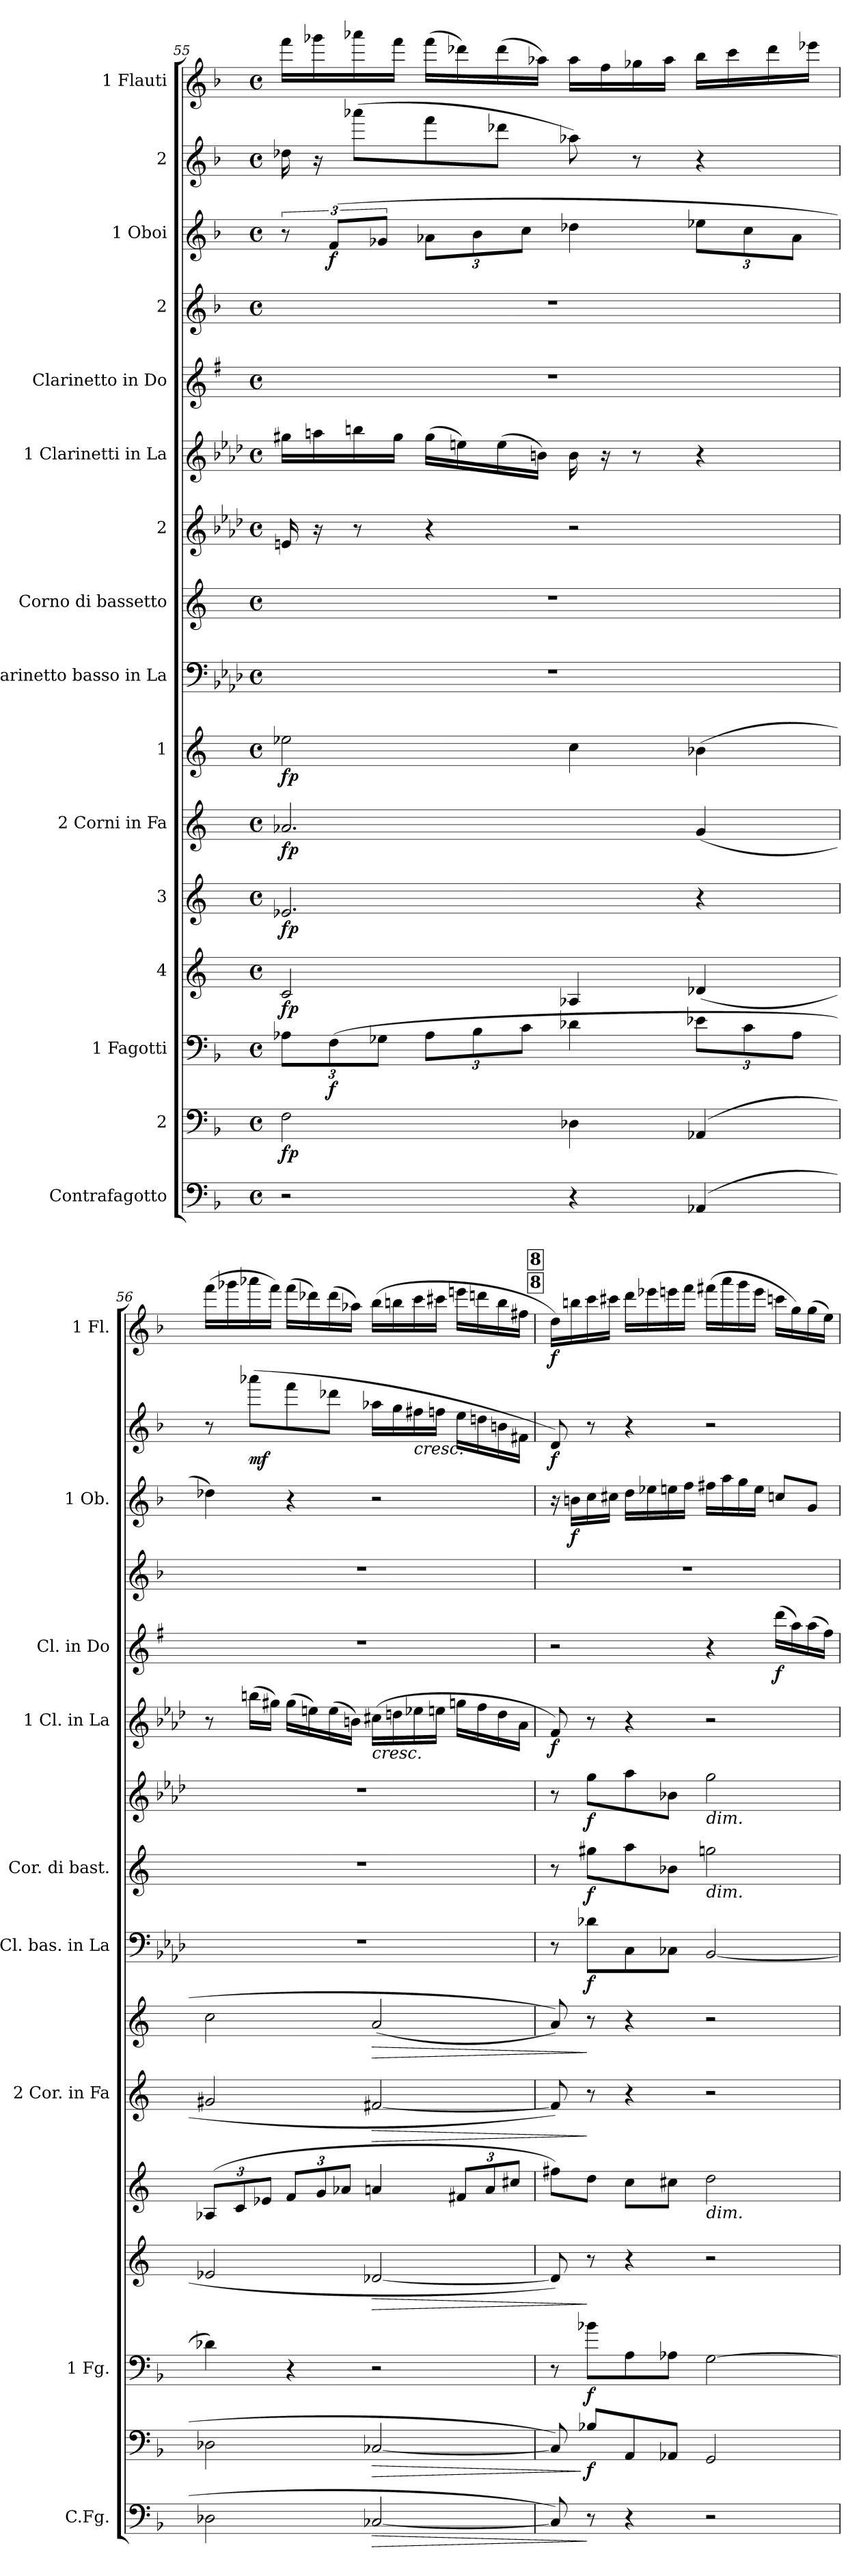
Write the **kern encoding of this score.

**kern	**dynam	**kern	**dynam	**kern	**dynam	**kern	**dynam	**kern	**dynam	**kern	**dynam	**kern	**dynam	**kern	**dynam	**kern	**dynam	**kern	**dynam	**kern	**dynam	**kern	**dynam	**kern	**kern	**dynam	**kern	**dynam	**kern	**dynam
*part16	*part16	*part15	*part15	*part14	*part14	*part13	*part13	*part12	*part12	*part11	*part11	*part10	*part10	*part9	*part9	*part8	*part8	*part7	*part7	*part6	*part6	*part5	*part5	*part4	*part3	*part3	*part2	*part2	*part1	*part1
*staff16	*staff16	*staff15	*staff15	*staff14	*staff14	*staff13	*staff13	*staff12	*staff12	*staff11	*staff11	*staff10	*staff10	*staff9	*staff9	*staff8	*staff8	*staff7	*staff7	*staff6	*staff6	*staff5	*staff5	*staff4	*staff3	*staff3	*staff2	*staff2	*staff1	*staff1
*I"Contrafagotto	*	*I"2	*	*I"1  Fagotti	*	*I"4	*	*I"3	*	*I"2  Corni in Fa	*	*I"1	*	*I"Clarinetto basso in La	*	*I"Corno di bassetto	*	*I"2	*	*I"1  Clarinetti in La	*	*I"Clarinetto in Do	*	*I"2	*I"1  Oboi	*	*I"2	*	*I"1  Flauti	*
*I'C.Fg.	*	*	*	*I'1  Fg.	*	*	*	*	*	*I'2  Cor. in Fa	*	*	*	*I'Cl. bas. in La	*	*I'Cor. di bast.	*	*	*	*I'1  Cl. in La	*	*I'Cl. in Do	*	*	*I'1  Ob.	*	*	*	*I'1  Fl.	*
*clefF4	*	*clefF4	*	*clefF4	*	*clefG2	*	*clefG2	*	*clefG2	*	*clefG2	*	*clefF4	*	*clefG2	*	*clefG2	*	*clefG2	*	*clefG2	*	*clefG2	*clefG2	*	*clefG2	*	*clefG2	*
*ITrd7c12	*	*	*	*	*	*ITrd4c7	*	*ITrd4c7	*	*ITrd4c7	*	*ITrd4c7	*	*ITrd2c3	*	*ITrd4c7	*	*ITrd2c3	*	*ITrd2c3	*	*ITrd1c2	*	*	*	*	*	*	*	*
*k[b-]	*	*k[b-]	*	*k[b-]	*	*k[b-]	*	*k[b-]	*	*k[b-]	*	*k[b-]	*	*k[b-]	*	*k[b-]	*	*k[b-]	*	*k[b-]	*	*k[b-]	*	*k[b-]	*k[b-]	*	*k[b-]	*	*k[b-]	*
*M4/4	*	*M4/4	*	*M4/4	*	*M4/4	*	*M4/4	*	*M4/4	*	*M4/4	*	*M4/4	*	*M4/4	*	*M4/4	*	*M4/4	*	*M4/4	*	*M4/4	*M4/4	*	*M4/4	*	*M4/4	*
*met(c)	*	*met(c)	*	*met(c)	*	*met(c)	*	*met(c)	*	*met(c)	*	*met(c)	*	*met(c)	*	*met(c)	*	*met(c)	*	*met(c)	*	*met(c)	*	*met(c)	*met(c)	*	*met(c)	*	*met(c)	*
*	*	*	*	*Xbrackettup	*	*	*	*	*	*	*	*	*	*	*	*	*	*	*	*	*	*	*	*	*	*	*	*	*	*
=55	=55	=55	=55	=55	=55	=55	=55	=55	=55	=55	=55	=55	=55	=55	=55	=55	=55	=55	=55	=55	=55	=55	=55	=55	=55	=55	=55	=55	=55	=55
!	!	!	!LO:DY:b	!	!	!	!LO:DY:b	!	!LO:DY:b	!	!LO:DY:b	!	!LO:DY:b	!	!	!	!	!	!	!	!	!	!	!	!	!	!	!	!	!
2r	.	2F\	fp	12A-X\L	.	2F/	fp	2.A-X/	fp	2.d-X/	fp	2a-X\	fp	1r	.	1r	.	16c#X/	.	16ee#X\LL	.	1r	.	1r	12r	.	16dd-X\	.	16fff\LL	.
.	.	.	.	.	.	.	.	.	.	.	.	.	.	.	.	.	.	16r	.	16ff#X\	.	.	.	.	.	.	16r	.	16ggg-X\	.
!	!	!	!	!	!LO:DY:b	!	!	!	!	!	!	!	!	!	!	!	!	!	!	!	!	!	!	!	!	!LO:DY:b	!	!	!	!
.	.	.	.	(12F\	f	.	.	.	.	.	.	.	.	.	.	.	.	.	.	.	.	.	.	.	(12f/L	f	.	.	.	.
.	.	.	.	.	.	.	.	.	.	.	.	.	.	.	.	.	.	8r	.	16gg#X\	.	.	.	.	.	.	(8aaa-X\L	.	16aaa-X\	.
.	.	.	.	12G-X\J	.	.	.	.	.	.	.	.	.	.	.	.	.	.	.	.	.	.	.	.	12g-X/J	.	.	.	.	.
.	.	.	.	.	.	.	.	.	.	.	.	.	.	.	.	.	.	.	.	16ee#\JJ	.	.	.	.	.	.	.	.	16fff\JJ	.
*	*	*	*	*	*	*	*	*	*	*	*	*	*	*	*	*	*	*	*	*	*	*	*	*	*Xbrackettup	*	*	*	*	*
.	.	.	.	12A-\L	.	.	.	.	.	.	.	.	.	.	.	.	.	4r	.	(16ee#\LL	.	.	.	.	12a-X\L	.	8fff\	.	(16fff\LL	.
.	.	.	.	.	.	.	.	.	.	.	.	.	.	.	.	.	.	.	.	16cc#X\)	.	.	.	.	.	.	.	.	16ddd-X\)	.
.	.	.	.	12B-\	.	.	.	.	.	.	.	.	.	.	.	.	.	.	.	.	.	.	.	.	12b-\	.	.	.	.	.
.	.	.	.	.	.	.	.	.	.	.	.	.	.	.	.	.	.	.	.	(16cc#\	.	.	.	.	.	.	8ddd-X\J	.	(16ddd-\	.
.	.	.	.	12c\J	.	.	.	.	.	.	.	.	.	.	.	.	.	.	.	.	.	.	.	.	12cc\J	.	.	.	.	.
.	.	.	.	.	.	.	.	.	.	.	.	.	.	.	.	.	.	.	.	16g#X\JJ)	.	.	.	.	.	.	.	.	16aa-X\JJ)	.
4r	.	4D-X\	.	4d-X\	.	4D-X/	.	.	.	.	.	4f\	.	.	.	.	.	2r	.	16g#\	.	.	.	.	4dd-X\	.	8aa-X\)	.	16aa-\LL	.
.	.	.	.	.	.	.	.	.	.	.	.	.	.	.	.	.	.	.	.	16r	.	.	.	.	.	.	.	.	16ff\	.
.	.	.	.	.	.	.	.	.	.	.	.	.	.	.	.	.	.	.	.	8r	.	.	.	.	.	.	8r	.	16gg-X\	.
.	.	.	.	.	.	.	.	.	.	.	.	.	.	.	.	.	.	.	.	.	.	.	.	.	.	.	.	.	16aa-\JJ	.
(4AAA-X/	.	(4AA-X/	.	12e-X\L	.	(4G-X/	.	4r	.	(4c/	.	(4e-X\	.	.	.	.	.	.	.	4r	.	.	.	.	12ee-X\L	.	4r	.	16bb-\LL	.
.	.	.	.	.	.	.	.	.	.	.	.	.	.	.	.	.	.	.	.	.	.	.	.	.	.	.	.	.	16ccc\	.
.	.	.	.	12c\	.	.	.	.	.	.	.	.	.	.	.	.	.	.	.	.	.	.	.	.	12cc\	.	.	.	.	.
.	.	.	.	.	.	.	.	.	.	.	.	.	.	.	.	.	.	.	.	.	.	.	.	.	.	.	.	.	16ddd-\	.
.	.	.	.	12A-\J	.	.	.	.	.	.	.	.	.	.	.	.	.	.	.	.	.	.	.	.	12a-\J	.	.	.	.	.
.	.	.	.	.	.	.	.	.	.	.	.	.	.	.	.	.	.	.	.	.	.	.	.	.	.	.	.	.	16eee-X\JJ	.
!!LO:PB:g=z
=56	=56	=56	=56	=56	=56	=56	=56	=56	=56	=56	=56	=56	=56	=56	=56	=56	=56	=56	=56	=56	=56	=56	=56	=56	=56	=56	=56	=56	=56	=56
*	*	*	*	*	*	*	*	*Xbrackettup	*	*	*	*	*	*	*	*	*	*	*	*	*	*	*	*	*	*	*	*	*	*
2DD-X\	.	2D-X\	.	4d-X\)	.	2A-X/	.	(12D-X/L	.	2c#X/	.	2f\	.	1r	.	1r	.	1r	.	8r	.	1r	.	1r	4dd-X\)	.	8r	.	(16fff\LL	.
.	.	.	.	.	.	.	.	.	.	.	.	.	.	.	.	.	.	.	.	.	.	.	.	.	.	.	.	.	16ggg-X\	.
.	.	.	.	.	.	.	.	12F/	.	.	.	.	.	.	.	.	.	.	.	.	.	.	.	.	.	.	.	.	.	.
!	!	!	!	!	!	!	!	!	!	!	!	!	!	!	!	!	!	!	!	!	!	!	!	!	!	!	!	!LO:DY:b	!	!
.	.	.	.	.	.	.	.	.	.	.	.	.	.	.	.	.	.	.	.	(16gg#X\LL	.	.	.	.	.	.	(8aaa-X\L	mf	16aaa-X\	.
.	.	.	.	.	.	.	.	12A-X/J	.	.	.	.	.	.	.	.	.	.	.	.	.	.	.	.	.	.	.	.	.	.
.	.	.	.	.	.	.	.	.	.	.	.	.	.	.	.	.	.	.	.	16ee#X\JJ)	.	.	.	.	.	.	.	.	16fff\JJ)	.
.	.	.	.	4r	.	.	.	12B-/L	.	.	.	.	.	.	.	.	.	.	.	(16ee#\LL	.	.	.	.	4r	.	8fff\	.	(16fff\LL	.
.	.	.	.	.	.	.	.	.	.	.	.	.	.	.	.	.	.	.	.	16cc#X\)	.	.	.	.	.	.	.	.	16ddd-X\)	.
.	.	.	.	.	.	.	.	12c/	.	.	.	.	.	.	.	.	.	.	.	.	.	.	.	.	.	.	.	.	.	.
.	.	.	.	.	.	.	.	.	.	.	.	.	.	.	.	.	.	.	.	(16cc#\	.	.	.	.	.	.	8ddd-X\J	.	(16ddd-\	.
.	.	.	.	.	.	.	.	12d-X/J	.	.	.	.	.	.	.	.	.	.	.	.	.	.	.	.	.	.	.	.	.	.
.	.	.	.	.	.	.	.	.	.	.	.	.	.	.	.	.	.	.	.	16g#X\JJ)	.	.	.	.	.	.	.	.	16aa-X\JJ)	.
!	!	!	!	!	!	!	!	!	!	!	!	!	!	!	!	!	!	!	!	!LO:TX:b:i:t=cresc.	!	!	!	!	!	!	!	!	!	!
!	!LO:HP:b	!	!LO:HP:b	!	!	!	!LO:HP:b	!	!	!	!LO:HP:b	!	!LO:HP:b	!	!	!	!	!	!	!	!	!	!	!	!	!	!	!	!	!
[2CC-X/	>	[2C-X/	>	2r	.	[2G-X/	>	4dn/	.	[2Bn/	>	(2d/	>	.	.	.	.	.	.	(16a#X\LL	.	.	.	.	2r	.	16aa-X\LL	.	(16bb-\LL	.
.	.	.	.	.	.	.	.	.	.	.	.	.	.	.	.	.	.	.	.	16bn\	.	.	.	.	.	.	16gg\	.	16bbn\	.
!	!	!	!	!	!	!	!	!	!	!	!	!	!	!	!	!	!	!	!	!	!	!	!	!	!	!	!LO:TX:b:i:t=cresc.	!	!	!
.	.	.	.	.	.	.	.	.	.	.	.	.	.	.	.	.	.	.	.	16ccn\	.	.	.	.	.	.	16ff#X\	.	16ccc\	.
.	.	.	.	.	.	.	.	.	.	.	.	.	.	.	.	.	.	.	.	16cc#X\JJ	.	.	.	.	.	.	16ffn\JJ	.	16ccc#X\JJ	.
.	.	.	.	.	.	.	.	12Bn/L	.	.	.	.	.	.	.	.	.	.	.	16een\LL	.	.	.	.	.	.	16ee\LL	.	16eeen\LL	.
.	.	.	.	.	.	.	.	.	.	.	.	.	.	.	.	.	.	.	.	16dd\	.	.	.	.	.	.	16ddn\	.	16dddn\	.
.	.	.	.	.	.	.	.	12d/	.	.	.	.	.	.	.	.	.	.	.	.	.	.	.	.	.	.	.	.	.	.
.	.	.	.	.	.	.	.	.	.	.	.	.	.	.	.	.	.	.	.	16b\	.	.	.	.	.	.	16bn\	.	16bb\	.
.	.	.	.	.	.	.	.	12f#X/J	.	.	.	.	.	.	.	.	.	.	.	.	.	.	.	.	.	.	.	.	.	.
.	.	.	.	.	.	.	.	.	.	.	.	.	.	.	.	.	.	.	.	16f\JJ	.	.	.	.	.	.	16f#X\JJ	.	16ff#X\JJ	.
!!LO:REH:place=s1:b:B:cj:fs=14:t=8
!!LO:REH:place=s1:a:B:cj:fs=14:t=8
=57	=57	=57	=57	=57	=57	=57	=57	=57	=57	=57	=57	=57	=57	=57	=57	=57	=57	=57	=57	=57	=57	=57	=57	=57	=57	=57	=57	=57	=57	=57
!	!	!	!	!	!	!	!	!	!	!	!	!	!	!	!	!	!	!	!	!	!LO:DY:b	!	!	!	!	!	!	!LO:DY:b	!	!LO:DY:b
8CC-/])	.	8C-/])	.	8r	.	8G-/])	.	8bn\L)	.	8B/])	.	8d/))	.	8r	.	8r	.	8r	.	8d/)	f	2r	.	1r	16r	.	8d/)	f	16dd\LL)	f
!	!	!	!	!	!	!	!	!	!	!	!	!	!	!	!	!	!	!	!	!	!	!	!	!	!	!LO:DY:b	!	!	!	!
.	.	.	.	.	.	.	.	.	.	.	.	.	.	.	.	.	.	.	.	.	.	.	.	.	16bn\LL	f	.	.	16bbn\	.
!	!	!	!LO:DY:n=1:b	!	!LO:DY:b	!	!	!	!	!	!	!	!	!	!LO:DY:b	!	!LO:DY:b	!	!LO:DY:b	!	!	!	!	!	!	!	!	!	!	!
8r	]	8B-X/L	] f	8b-X\L	f	8r	]	8g\J	.	8r	]	8r	]	8B-X\L	f	8cc#X\L	f	8ee\L	f	8r	.	.	.	.	16cc\	.	8r	.	16ccc\	.
.	.	.	.	.	.	.	.	.	.	.	.	.	.	.	.	.	.	.	.	.	.	.	.	.	16cc#X\JJ	.	.	.	16ccc#X\JJ	.
4r	.	8AA/	.	8A\	.	4r	.	8f\L	.	4r	.	4r	.	8AA\	.	8dd\	.	8ff\	.	4r	.	.	.	.	16dd\LL	.	4r	.	16ddd\LL	.
.	.	.	.	.	.	.	.	.	.	.	.	.	.	.	.	.	.	.	.	.	.	.	.	.	16ee-X\	.	.	.	16eee-X\	.
.	.	8AA-X/J	.	8A-X\J	.	.	.	8f#X\J	.	.	.	.	.	8AA-X\J	.	8e-X\J	.	8gn\J	.	.	.	.	.	.	16een\	.	.	.	16eeen\	.
.	.	.	.	.	.	.	.	.	.	.	.	.	.	.	.	.	.	.	.	.	.	.	.	.	16ff\JJ	.	.	.	16fff\JJ	.
!	!	!	!	!	!	!	!	!	!	!	!	!	!	!	!	!	!	!LO:TX:b:i:t=dim.	!	!	!	!	!	!	!	!	!	!	!	!
!	!	!	!	!	!	!	!	!	!	!	!	!	!	!	!	!LO:TX:b:i:t=dim.	!	!	!	!	!	!	!	!	!	!	!	!	!	!
!	!	!	!	!	!	!	!	!LO:TX:b:i:t=dim.	!	!	!	!	!	!	!	!	!	!	!	!	!	!	!	!	!	!	!	!	!	!
2r	.	2GG/	.	[2G\	.	2r	.	2g\	.	2r	.	2r	.	[2GG/	.	2ccn\	.	2ee\	.	2r	.	4r	.	.	16ff#X\LL	.	2r	.	(16fff#X\LL	.
.	.	.	.	.	.	.	.	.	.	.	.	.	.	.	.	.	.	.	.	.	.	.	.	.	16aa\	.	.	.	16aaa\	.
.	.	.	.	.	.	.	.	.	.	.	.	.	.	.	.	.	.	.	.	.	.	.	.	.	16gg\	.	.	.	16ggg\	.
.	.	.	.	.	.	.	.	.	.	.	.	.	.	.	.	.	.	.	.	.	.	.	.	.	16ee\JJ	.	.	.	16eee\JJ	.
!	!	!	!	!	!	!	!	!	!	!	!	!	!	!	!	!	!	!	!	!	!	!	!LO:DY:b	!	!	!	!	!	!	!
.	.	.	.	.	.	.	.	.	.	.	.	.	.	.	.	.	.	.	.	.	.	(16ccc\LL	f	.	8ccn/L	.	.	.	16cccn\LL	.
.	.	.	.	.	.	.	.	.	.	.	.	.	.	.	.	.	.	.	.	.	.	16gg\)	.	.	.	.	.	.	16gg\)	.
.	.	.	.	.	.	.	.	.	.	.	.	.	.	.	.	.	.	.	.	.	.	(16gg\	.	.	8g/J	.	.	.	(16gg\	.
.	.	.	.	.	.	.	.	.	.	.	.	.	.	.	.	.	.	.	.	.	.	16ee\JJ)	.	.	.	.	.	.	16ee\JJ)	.
=	=	=	=	=	=	=	=	=	=	=	=	=	=	=	=	=	=	=	=	=	=	=	=	=	=	=	=	=	=	=
*-	*-	*-	*-	*-	*-	*-	*-	*-	*-	*-	*-	*-	*-	*-	*-	*-	*-	*-	*-	*-	*-	*-	*-	*-	*-	*-	*-	*-	*-	*-
